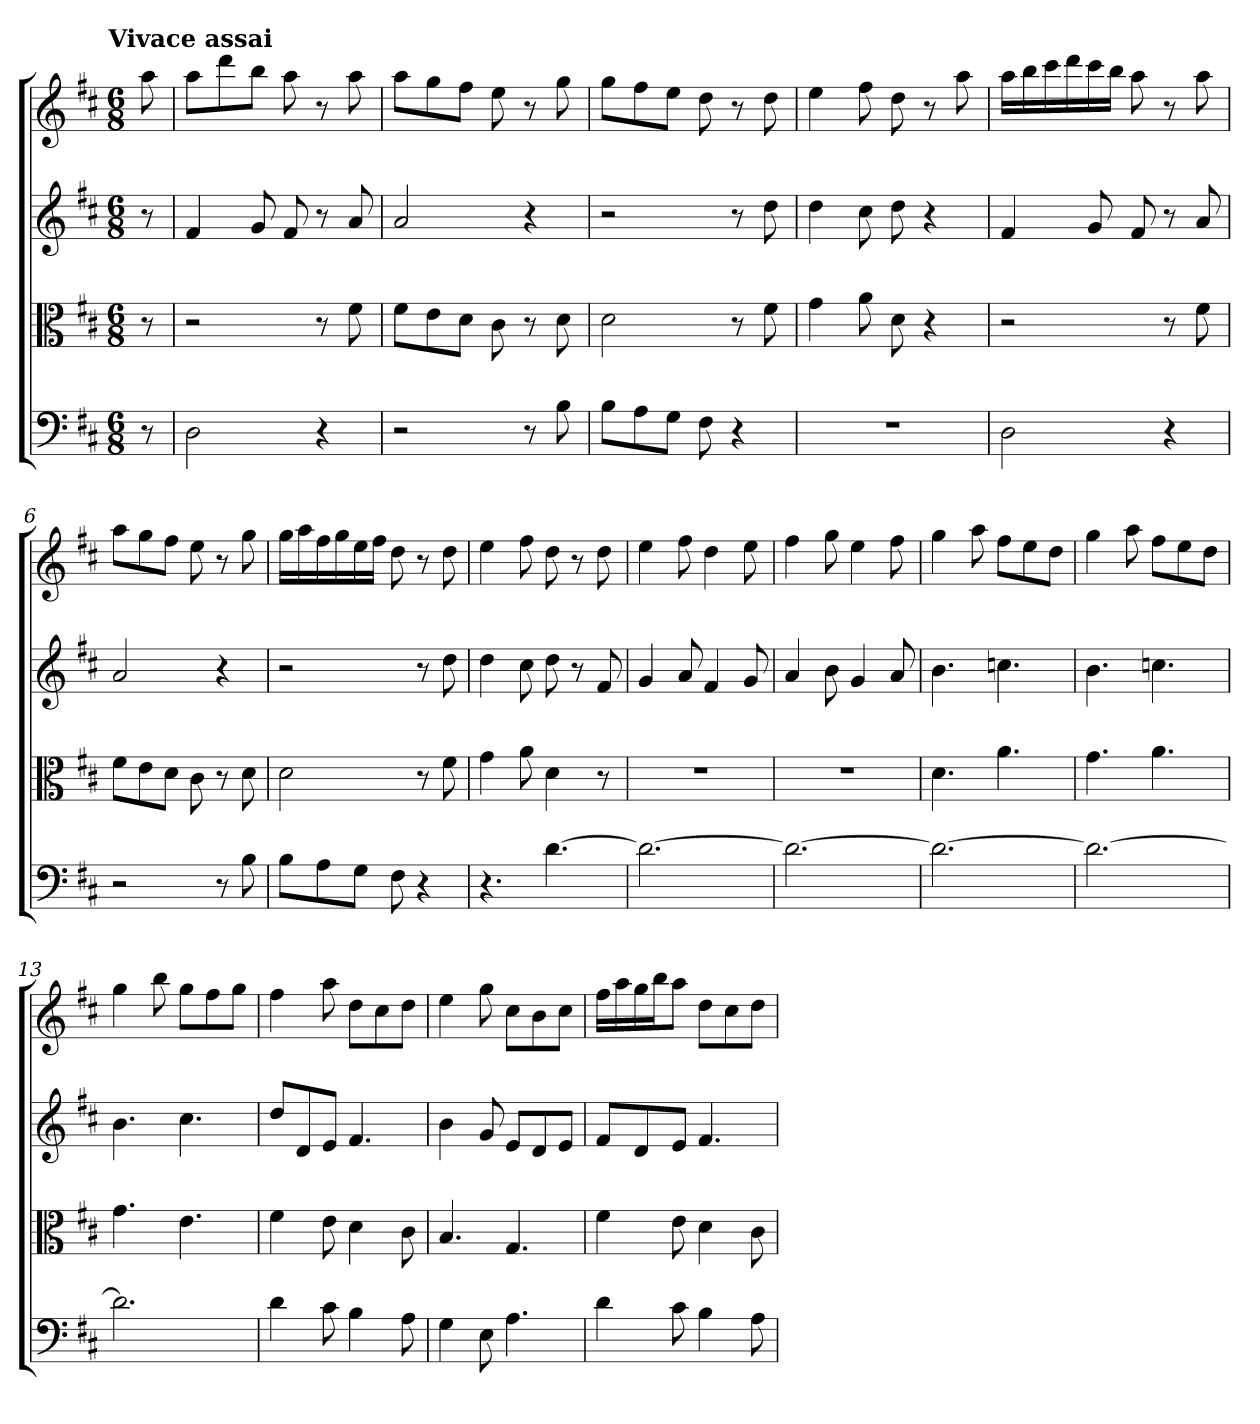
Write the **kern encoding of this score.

**kern	**kern	**kern	**kern
*part4	*part3	*part2	*part1
*staff4	*staff3	*staff2	*staff1
*clefF4	*clefC3	*	*
*k[f#c#]	*k[f#c#]	*k[f#c#]	*k[f#c#]
*D:	*D:	*D:	*D:
!!LO:TX:omd:t=Vivace assai
*M6/8	*M6/8	*M6/8	*M6/8
*MM160	*MM160	*MM160	*MM160
=	=	=	=
8r	8r	8r	8aa
=1	=1	=1	=1
2D	2r	4f#	8aaL
.	.	.	8ddd
.	.	8g	8bbJ
.	.	8f#	8aa
4r	8r	8r	8r
.	8f#	8a	8aa
=2	=2	=2	=2
2r	8f#\L	2a	8aaL
.	8e\	.	8gg
.	8d\J	.	8ff#J
.	8c#	.	8ee
8r	8r	4r	8r
8B	8d	.	8gg
=3	=3	=3	=3
8B\L	2d	2r	8ggL
8A\	.	.	8ff#
8G\J	.	.	8eeJ
8F#	.	.	8dd
4r	8r	8r	8r
.	8f#	8dd	8dd
=4	=4	=4	=4
2.r	4g	4dd	4ee
.	8a	8cc#	8ff#
.	8d	8dd	8dd
.	4r	4r	8r
.	.	.	8aa
=5	=5	=5	=5
2D	2r	4f#	16aaLL
.	.	.	16bb
.	.	.	16ccc#
.	.	.	16ddd
.	.	8g	16ccc#
.	.	.	16bbJJ
.	.	8f#	8aa
4r	8r	8r	8r
.	8f#	8a	8aa
=6	=6	=6	=6
2r	8f#\L	2a	8aaL
.	8e\	.	8gg
.	8d\J	.	8ff#J
.	8c#	.	8ee
8r	8r	4r	8r
8B	8d	.	8gg
=7	=7	=7	=7
8B\L	2d	2r	16ggLL
.	.	.	16aa
8A\	.	.	16ff#
.	.	.	16gg
8G\J	.	.	16ee
.	.	.	16ff#JJ
8F#	.	.	8dd
4r	8r	8r	8r
.	8f#	8dd	8dd
=8	=8	=8	=8
4.r	4g	4dd	4ee
.	8a	8cc#	8ff#
[4.d	4d	8dd	8dd
.	.	8r	8r
.	8r	8f#	8dd
=9	=9	=9	=9
2.d_	2.r	4g	4ee
.	.	8a	8ff#
.	.	4f#	4dd
.	.	8g	8ee
=10	=10	=10	=10
2.d_	2.r	4a	4ff#
.	.	8b	8gg
.	.	4g	4ee
.	.	8a	8ff#
=11	=11	=11	=11
2.d_	4.d	4.b	4gg
.	.	.	8aa
.	4.a	4.ccn	8ff#L
.	.	.	8ee
.	.	.	8ddJ
=12	=12	=12	=12
2.d_	4.g	4.b	4gg
.	.	.	8aa
.	4.a	4.ccn	8ff#L
.	.	.	8ee
.	.	.	8ddJ
=13	=13	=13	=13
2.d]	4.g	4.b	4gg
.	.	.	8bb
.	4.e	4.cc#	8ggL
.	.	.	8ff#
.	.	.	8ggJ
=14	=14	=14	=14
4d	4f#	8ddL	4ff#
.	.	8d	.
8c#	8e	8eJ	8aa
4B	4d	4.f#	8ddL
.	.	.	8cc#
8A	8c#	.	8ddJ
=15	=15	=15	=15
4G	4.B	4b	4ee
8E	.	8g	8gg
4.A	4.G	8eL	8cc#L
.	.	8d	8b
.	.	8eJ	8cc#J
=16	=16	=16	=16
4d	4f#	8f#L	16ff#LL
.	.	.	16aa
.	.	8d	16gg
.	.	.	16bbJ
8c#	8e	8eJ	8aaJ
4B	4d	4.f#	8ddL
.	.	.	8cc#
8A	8c#	.	8ddJ
=	=	=	=
*-	*-	*-	*-
